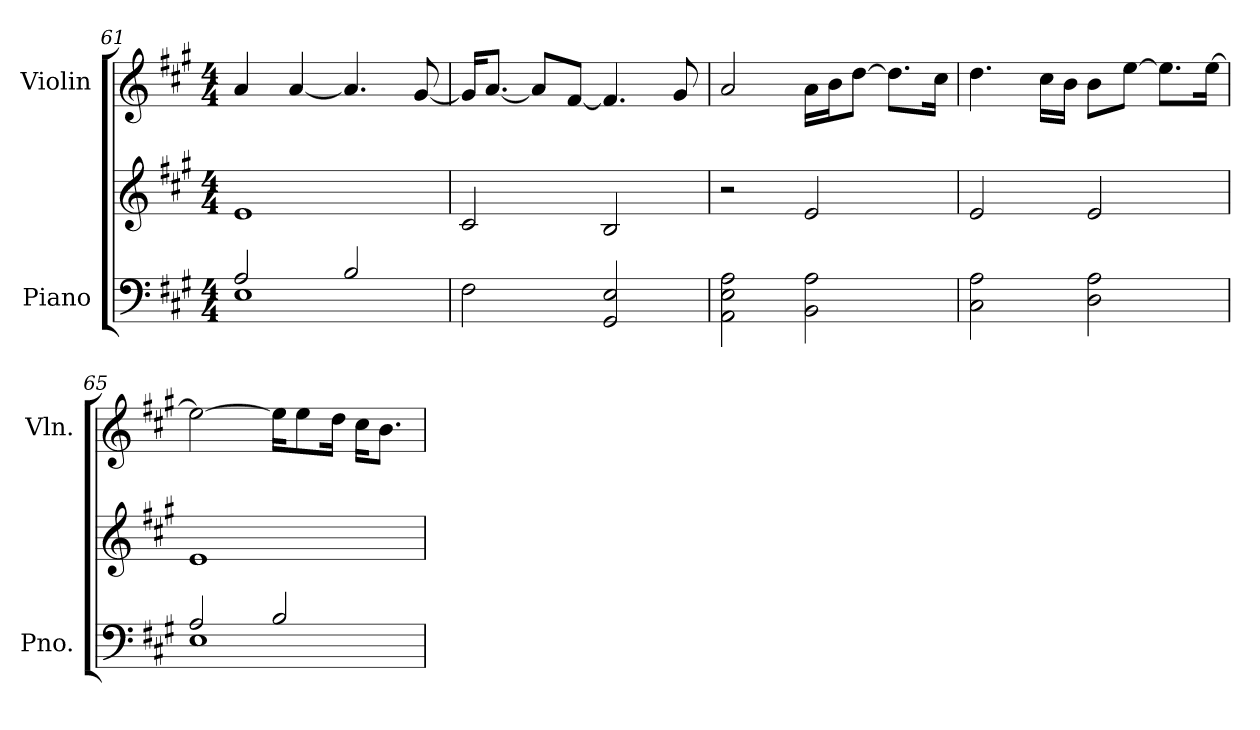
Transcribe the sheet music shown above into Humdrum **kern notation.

**kern	**kern	**kern
*part2	*part2	*part1
*staff3	*staff2	*staff1
*I"Piano	*	*I"Violin
*I'Pno.	*	*I'Vln.
*clefF4	*clefG2	*clefG2
*k[f#c#g#]	*k[f#c#g#]	*k[f#c#g#]
*M4/4	*M4/4	*M4/4
=61	=61	=61
*^	*	*
2A/	1E	1e	4a/
.	.	.	[4a/
2B/	.	.	4.a/]
.	.	.	[8g#/
*v	*v	*	*
=62	=62	=62
2F#\	2c#/	16g#/KL]
.	.	[8.a/J
.	.	8a/L]
.	.	[8f#/J
2GG#/ 2E/	2B/	4.f#/]
.	.	8g#/
=63	=63	=63
2AA\ 2E\ 2A\	2r	2a/
2BB\ 2A\	2e/	16a\LL
.	.	16b\J
.	.	[8dd\J
.	.	8.dd\L]
.	.	16cc#\Jk
!!LO:LB:g=z
=64	=64	=64
2C#\ 2A\	2e/	4.dd\
.	.	16cc#\LL
.	.	16b\JJ
2D\ 2A\	2e/	8b\L
.	.	[8ee\J
.	.	8.ee\L]
.	.	[16ee\Jk
=65	=65	=65
*^	*	*
2A/	1E	1e	2ee\_
2B/	.	.	16ee\KL]
.	.	.	8ee\
.	.	.	16dd\Jk
.	.	.	16cc#\KL
.	.	.	8.b\J
*v	*v	*	*
=	=	=
*-	*-	*-
